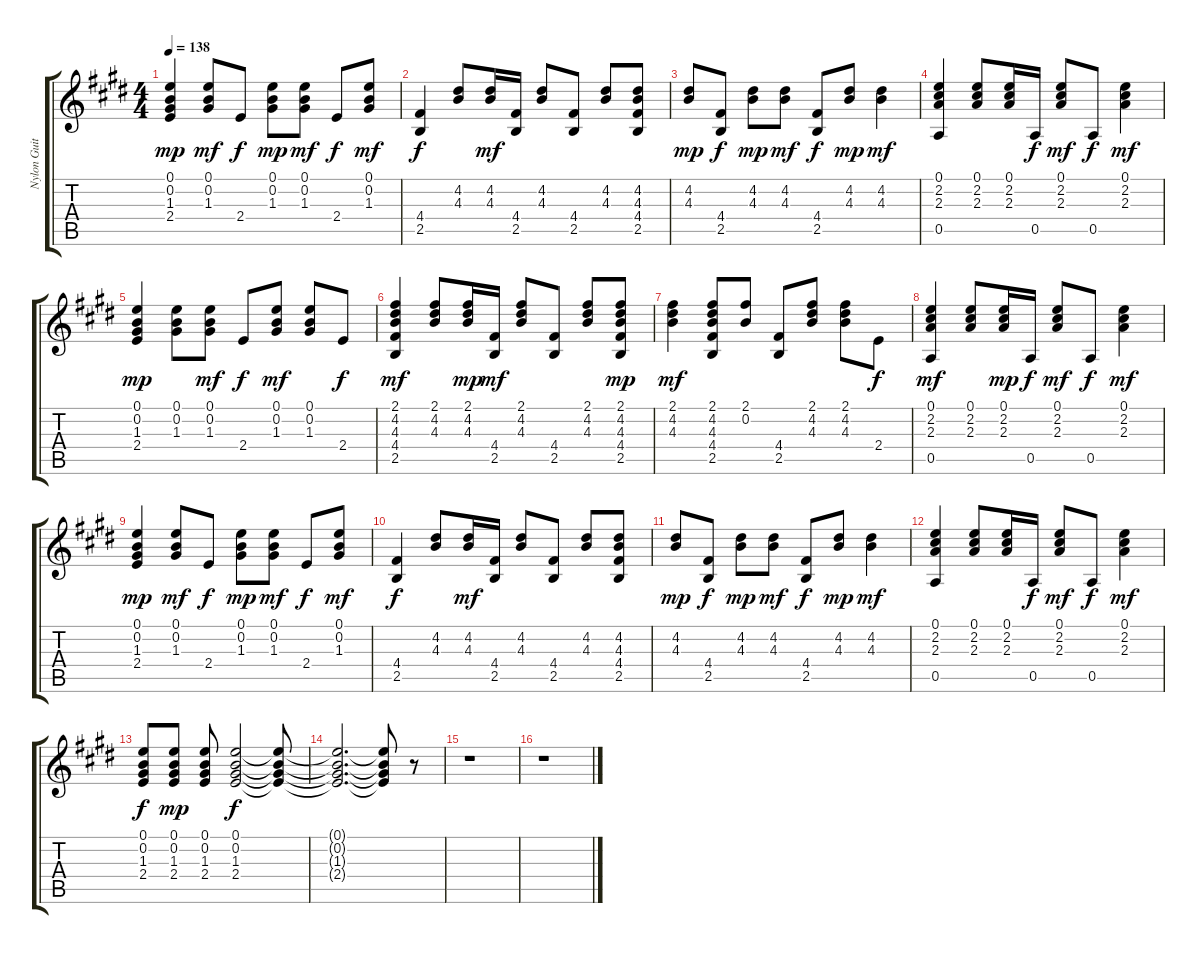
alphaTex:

\track ("Nylon Guitar" "Nylon Guit") {instrument acousticguitarnylon}
\staff {score tabs}
\tuning (E4 B3 G3 D3 A2 E2) {hide}
\ts (4 4)
\tempo 138
\clef g2
\ks e
(0.1 0.2 1.3 2.4).4{dy mp} (0.1 0.2 1.3).8{dy mf} 2.4.8{dy f} (0.1 0.2 1.3).8{dy mp} (0.1 0.2 1.3).8{dy mf} 2.4.8{dy f} (0.1 0.2 1.3).8{dy mf} |
(4.4 2.5).4{dy f} (4.2 4.3).8 (4.2 4.3).16{dy mf} (4.4 2.5).16 (4.2 4.3).8 (4.4 2.5).8 (4.2 4.3).8 (4.2 4.3 4.4 2.5).8 |
(4.2 4.3).8{dy mp} (4.4 2.5).8{dy f} (4.2 4.3).8{dy mp} (4.2 4.3).8{dy mf} (4.4 2.5).8{dy f} (4.2 4.3).8{dy mp} (4.2 4.3).4{dy mf} |
(0.1 2.2 2.3 0.5).4 (0.1 2.2 2.3).8 (0.1 2.2 2.3).16 0.5.16{dy f} (0.1 2.2 2.3).8{dy mf} 0.5.8{dy f} (0.1 2.2 2.3).4{dy mf} |
(0.1 0.2 1.3 2.4).4{dy mp} (0.1 0.2 1.3).8 (0.1 0.2 1.3).8{dy mf} 2.4.8{dy f} (0.1 0.2 1.3).8{dy mf} (0.1 0.2 1.3).8 2.4.8{dy f} |
(2.1 4.2 4.3 4.4 2.5).4{dy mf} (2.1 4.2 4.3).8 (2.1 4.2 4.3).16{dy mp} (4.4 2.5).16{dy mf} (2.1 4.2 4.3).8 (4.4 2.5).8 (2.1 4.2 4.3).8 (2.1 4.2 4.3 4.4 2.5).8{dy mp} |
(2.1 4.2 4.3).4{dy mf} (2.1 4.2 4.3 4.4 2.5).8 (2.1 0.2).8 (4.4 2.5).8 (2.1 4.2 4.3).8 (2.1 4.2 4.3).8 2.4.8{dy f} |
(0.1 2.2 2.3 0.5).4{dy mf} (0.1 2.2 2.3).8 (0.1 2.2 2.3).16{dy mp} 0.5.16{dy f} (0.1 2.2 2.3).8{dy mf} 0.5.8{dy f} (0.1 2.2 2.3).4{dy mf} |
(0.1 0.2 1.3 2.4).4{dy mp} (0.1 0.2 1.3).8{dy mf} 2.4.8{dy f} (0.1 0.2 1.3).8{dy mp} (0.1 0.2 1.3).8{dy mf} 2.4.8{dy f} (0.1 0.2 1.3).8{dy mf} |
(4.4 2.5).4{dy f} (4.2 4.3).8 (4.2 4.3).16{dy mf} (4.4 2.5).16 (4.2 4.3).8 (4.4 2.5).8 (4.2 4.3).8 (4.2 4.3 4.4 2.5).8 |
(4.2 4.3).8{dy mp} (4.4 2.5).8{dy f} (4.2 4.3).8{dy mp} (4.2 4.3).8{dy mf} (4.4 2.5).8{dy f} (4.2 4.3).8{dy mp} (4.2 4.3).4{dy mf} |
(0.1 2.2 2.3 0.5).4 (0.1 2.2 2.3).8 (0.1 2.2 2.3).16 0.5.16{dy f} (0.1 2.2 2.3).8{dy mf} 0.5.8{dy f} (0.1 2.2 2.3).4{dy mf} |
(0.1 0.2 1.3 2.4).8{dy f} (0.1 0.2 1.3 2.4).8{dy mp} (0.1 0.2 1.3 2.4).8 (0.1 0.2 1.3 2.4).2{dy f} (0.1{t} 0.2{t} 1.3{t} 2.4{t}).8 |
(0.1{t} 0.2{t} 1.3{t} 2.4{t}).2{d} (0.1{t} 0.2{t} 1.3{t} 2.4{t}).8 r.8 |
r.1 |
r.1
